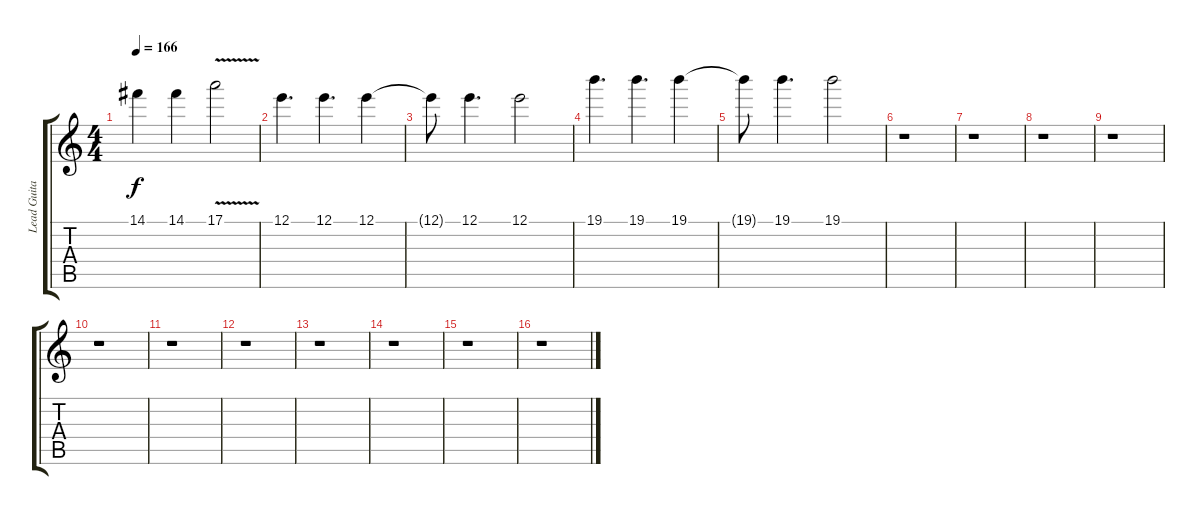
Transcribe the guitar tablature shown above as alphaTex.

\track ("Lead Guitar" "Lead Guita") {instrument distortionguitar}
\staff {score tabs}
\tuning (E4 B3 G3 D3 A2 E2) {hide}
\ts (4 4)
\tempo 166
\clef g2
\ks c
14.1.4{dy f} 14.1.4 17.1{v}.2 |
12.1.4{d} 12.1.4{d} 12.1.4 |
12.1{t}.8 12.1.4{d} 12.1.2 |
19.1.4{d} 19.1.4{d} 19.1.4 |
19.1{t}.8 19.1.4{d} 19.1.2 |
r.1 |
r.1 |
r.1 |
r.1 |
r.1 |
r.1 |
r.1 |
r.1 |
r.1 |
r.1 |
r.1
